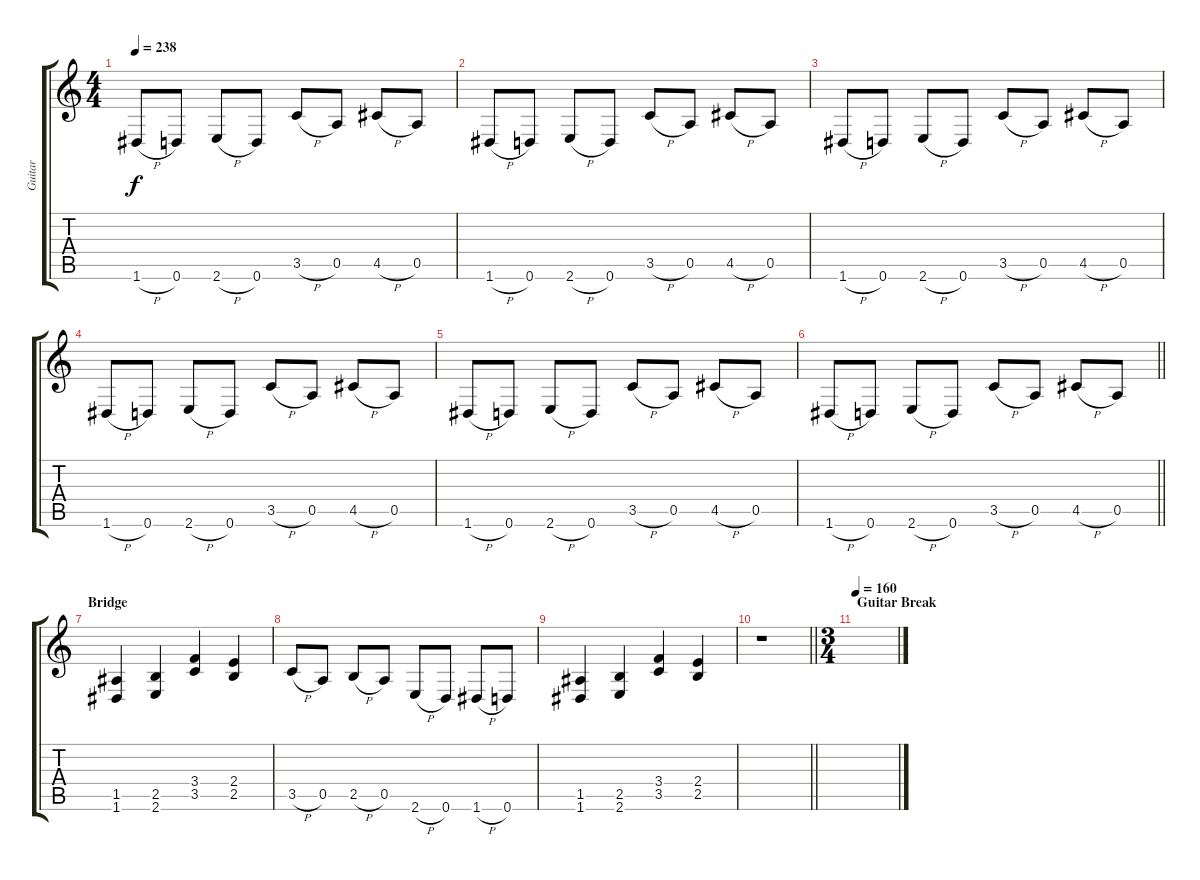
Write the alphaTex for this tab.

\track ("Guitar" "Guitar") {instrument distortionguitar}
\staff {score tabs}
\tuning (E4 B3 G3 D3 A2 D2) {hide}
\ts (4 4)
\tempo 238
\clef g2
\ks c
1.6{h}.8{dy f} 0.6.8 2.6{h}.8 0.6.8 3.5{h}.8 0.5.8 4.5{h}.8 0.5.8 |
1.6{h}.8 0.6.8 2.6{h}.8 0.6.8 3.5{h}.8 0.5.8 4.5{h}.8 0.5.8 |
1.6{h}.8 0.6.8 2.6{h}.8 0.6.8 3.5{h}.8 0.5.8 4.5{h}.8 0.5.8 |
1.6{h}.8 0.6.8 2.6{h}.8 0.6.8 3.5{h}.8 0.5.8 4.5{h}.8 0.5.8 |
1.6{h}.8 0.6.8 2.6{h}.8 0.6.8 3.5{h}.8 0.5.8 4.5{h}.8 0.5.8 |
\barLineRight lightlight
1.6{h}.8 0.6.8 2.6{h}.8 0.6.8 3.5{h}.8 0.5.8 4.5{h}.8 0.5.8 |
\section ("" "Bridge")
(1.5 1.6).4 (2.5 2.6).4 (3.4 3.5).4 (2.4 2.5).4 |
3.5{h}.8 0.5.8 2.5{h}.8 0.5.8 2.6{h}.8 0.6.8 1.6{h}.8 0.6.8 |
(1.5 1.6).4 (2.5 2.6).4 (3.4 3.5).4 (2.4 2.5).4 |
\barLineRight lightlight
r.1 |
\ts (3 4)
\section ("" "Guitar Break")
\tempo 160
